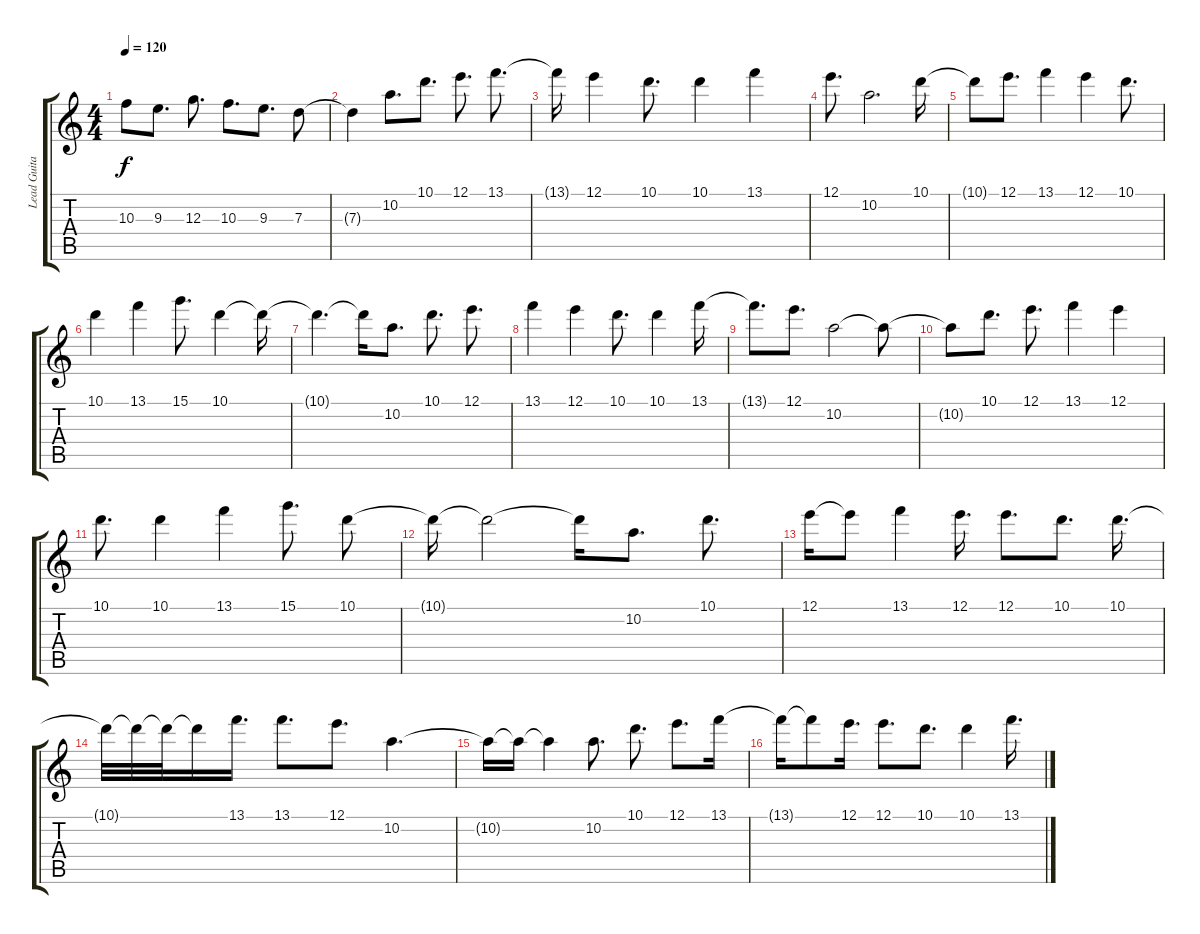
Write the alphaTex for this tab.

\track ("Lead Guitar" "Lead Guita") {instrument acousticguitarsteel}
\staff {score tabs}
\tuning (E4 B3 G3 D3 A2 E2) {hide}
\ts (4 4)
\tempo 120
\clef g2
\ks c
10.3{t}.8{dy f} 9.3.8{d} 12.3.8{d} 10.3.8{d} 9.3.8{d} 7.3.8 |
7.3{t}.4 10.2.8{d} 10.1.8{d} 12.1.8{d} 13.1.8{d} |
13.1{t}.16 12.1.4 10.1.8{d} 10.1.4 13.1.4 |
12.1.8{d} 10.2.2{d} 10.1.16 |
10.1{t}.8 12.1.8{d} 13.1.4 12.1.4 10.1.8{d} |
10.1.4 13.1.4 15.1.8{d} 10.1.4 10.1{t}.16 |
10.1{t}.4{d} 10.1{t}.16 10.2.8{d} 10.1.8{d} 12.1.8{d} |
13.1.4 12.1.4 10.1.8{d} 10.1.4 13.1.16 |
13.1{t}.8{d} 12.1.8{d} 10.2.2 10.2{t}.8 |
10.2{t}.8 10.1.8{d} 12.1.8{d} 13.1.4 12.1.4 |
10.1.8{d} 10.1.4 13.1.4 15.1.8{d} 10.1.8 |
10.1{t}.16 10.1{t}.2 10.1{t}.16 10.2.8{d} 10.1.8{d} |
12.1.16 12.1{t}.8 13.1.4 12.1.16{d} 12.1.8{d} 10.1.8{d} 10.1.16{d} |
10.1{t}.32 10.1{t}.32 10.1{t}.32 10.1{t}.16 13.1.16{d} 13.1.8{d} 12.1.8{d} 10.2.4{d} |
10.2{t}.16 10.2{t}.16 10.2{t}.4 10.2.8{d} 10.1.8{d} 12.1.8{d} 13.1.16 |
13.1{t}.16 13.1{t}.8 12.1.16{d} 12.1.8{d} 10.1.8{d} 10.1.4 13.1.16{d}
